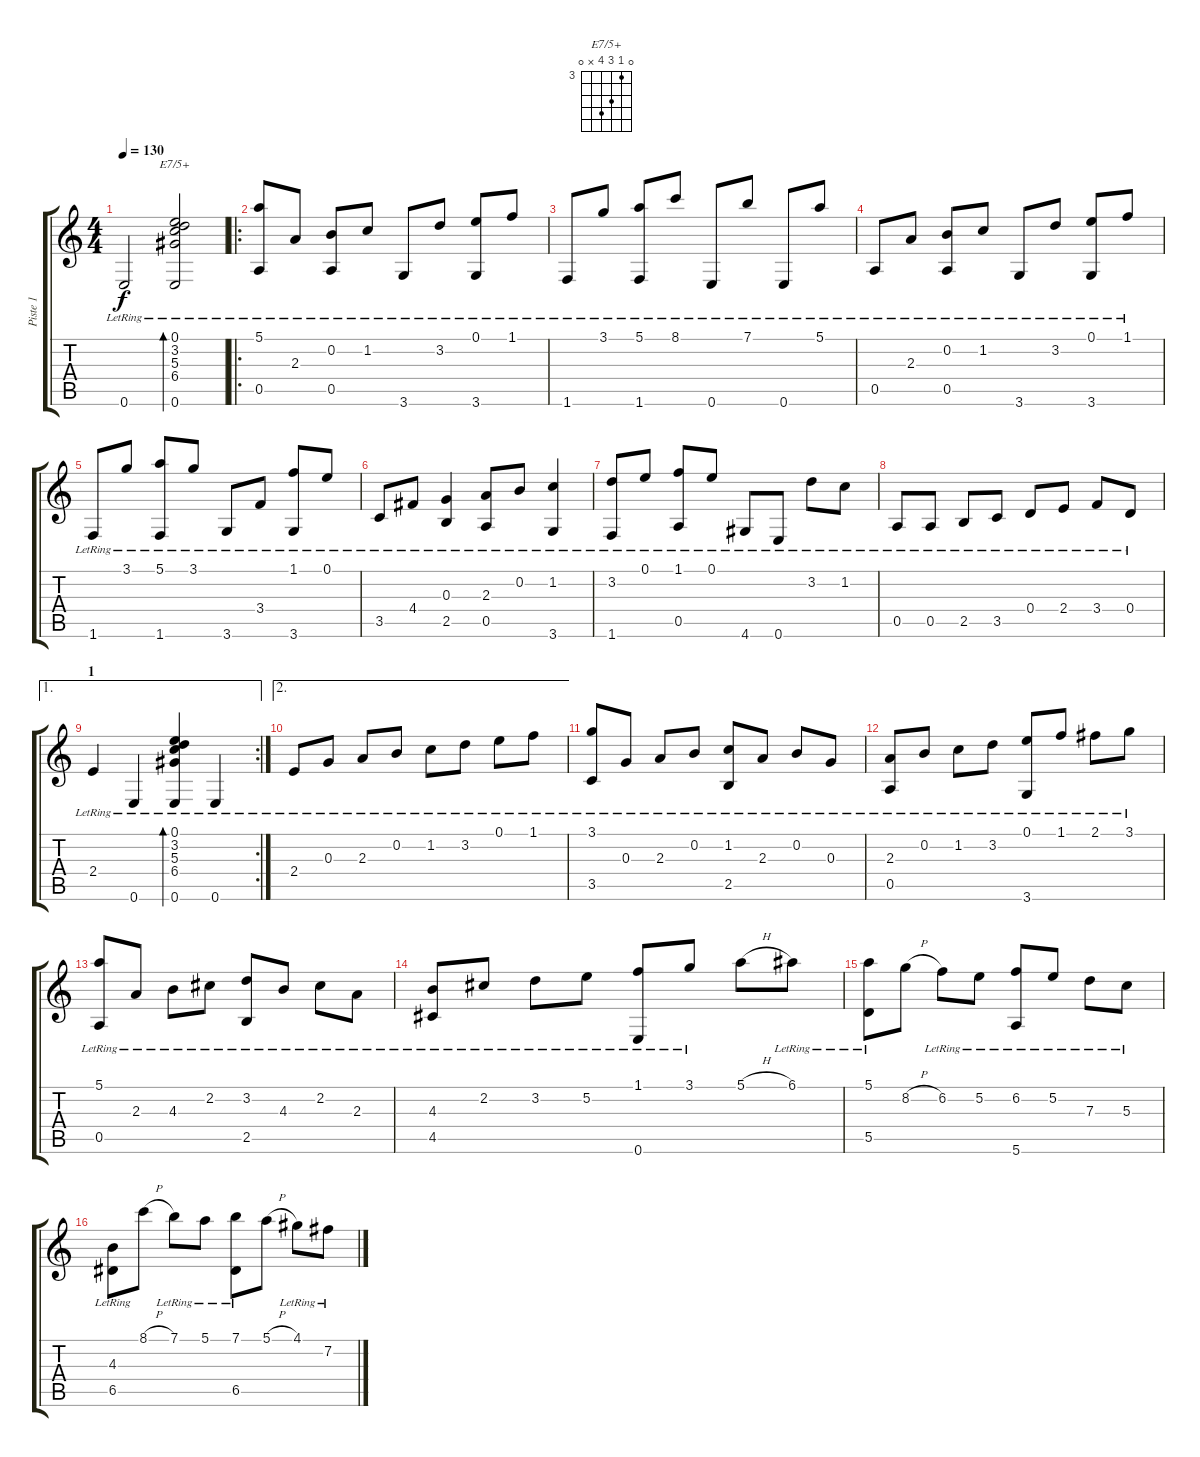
\track ("Piste 1" "Piste 1") {instrument acousticguitarnylon}
\staff {score tabs}
\tuning (E4 B3 G3 D3 A2 E2) {hide}
\chord ("E7/5+" 0 3 5 6 x 0) {firstfret 3}
\ts (4 4)
\tempo 130
\clef g2
\ks c
0.6{lr}.2{dy f instrument acousticguitarnylon} (0.1{lr} 3.2{lr} 5.3{lr} 6.4{lr} 0.6{lr}).2{bd 240 ch "E7/5+"} |
\ro
(5.1{lr} 0.5{lr}).8 2.3{lr}.8 (0.2{lr} 0.5{lr}).8 1.2{lr}.8 3.6{lr}.8 3.2{lr}.8 (0.1{lr} 3.6{lr}).8 1.1{lr}.8 |
1.6{lr}.8 3.1{lr}.8 (5.1{lr} 1.6{lr}).8 8.1{lr}.8 0.6{lr}.8 7.1{lr}.8 0.6{lr}.8 5.1{lr}.8 |
0.5{lr}.8 2.3{lr}.8 (0.2{lr} 0.5{lr}).8 1.2{lr}.8 3.6{lr}.8 3.2{lr}.8 (0.1{lr} 3.6{lr}).8 1.1{lr}.8 |
1.6{lr}.8 3.1{lr}.8 (5.1{lr} 1.6{lr}).8 3.1{lr}.8 3.6{lr}.8 3.4{lr}.8 (1.1{lr} 3.6{lr}).8 0.1{lr}.8 |
3.5{lr}.8 4.4{lr}.8 (0.3{lr} 2.5{lr}).4 (2.3{lr} 0.5{lr}).8 0.2{lr}.8 (1.2{lr} 3.6{lr}).4 |
(3.2{lr} 1.6{lr}).8 0.1{lr}.8 (1.1{lr} 0.5{lr}).8 0.1{lr}.8 4.6{lr}.8 0.6{lr}.8 3.2{lr}.8 1.2{lr}.8 |
0.5{lr}.8 0.5{lr}.8 2.5{lr}.8 3.5{lr}.8 0.4{lr}.8 2.4{lr}.8 3.4{lr}.8 0.4{lr}.8 |
\ae 1
\rc 2
\section ("" "1")
2.4{lr}.4 0.6{lr}.4 (0.1{lr} 3.2{lr} 5.3{lr} 6.4{lr} 0.6{lr}).4{bd 240} 0.6{lr}.4 |
\ae 2
2.4{lr}.8 0.3{lr}.8 2.3{lr}.8 0.2{lr}.8 1.2{lr}.8 3.2{lr}.8 0.1{lr}.8 1.1{lr}.8 |
(3.1{lr} 3.5{lr}).8 0.3{lr}.8 2.3{lr}.8 0.2{lr}.8 (1.2{lr} 2.5{lr}).8 2.3{lr}.8 0.2{lr}.8 0.3{lr}.8 |
(2.3{lr} 0.5{lr}).8 0.2{lr}.8 1.2{lr}.8 3.2{lr}.8 (0.1{lr} 3.6{lr}).8 1.1{lr}.8 2.1{lr}.8 3.1{lr}.8 |
(5.1{lr} 0.5{lr}).8 2.3{lr}.8 4.3{lr}.8 2.2{lr}.8 (3.2{lr} 2.5{lr}).8 4.3{lr}.8 2.2{lr}.8 2.3{lr}.8 |
(4.3{lr} 4.5{lr}).8 2.2{lr}.8 3.2{lr}.8 5.2{lr}.8 (1.1{lr} 0.6{lr}).8 3.1{lr}.8 5.1{h}.8 6.1{lr}.8 |
(5.1{lr} 5.5{lr}).8 8.2{h}.8 6.2{lr}.8 5.2{lr}.8 (6.2{lr} 5.6{lr}).8 5.2{lr}.8 7.3{lr}.8 5.3{lr}.8 |
(4.3{lr} 6.5{lr}).8 8.1{h}.8 7.1{lr}.8 5.1{lr}.8 (7.1{lr} 6.5{lr}).8 5.1{h}.8 4.1{lr}.8 7.2{lr}.8
